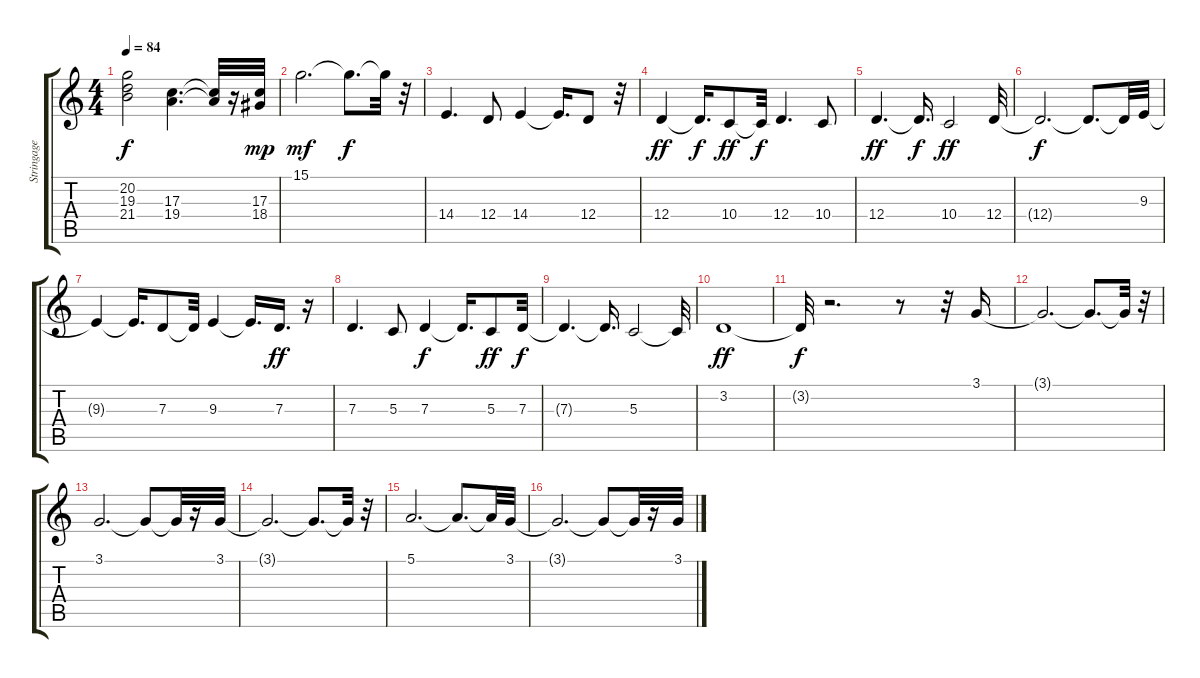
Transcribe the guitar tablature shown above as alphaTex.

\track ("Stringage" "Stringage") {instrument violin}
\staff {score tabs}
\tuning (E4 B3 G3 D3 A2 E2) {hide}
\ts (4 4)
\tempo 84
\clef g2
\ks c
(20.2 19.3 21.4).2{dy f} (17.3 19.4).4{d} (17.3{t} 19.4{t}).32 r.16 (17.3 18.4).32{dy mp} |
15.1.2{d dy mf} 15.1{t}.8{d dy f} 15.1{t}.32 r.32 |
14.4.4{d} 12.4.8 14.4.4 14.4{t}.16{d} 12.4.8 r.32 |
12.4.4{dy ff} 12.4{t}.16{d dy f} 10.4.8{dy ff} 10.4{t}.32{dy f} 12.4.4{d} 10.4.8 |
12.4.4{d dy ff} 12.4{t}.16{d dy f} 10.4.2{dy ff} 12.4.32 |
12.4{t}.2{d dy f} 12.4{t}.8{d} 12.4{t}.32 9.3.32 |
9.3{t}.4 9.3{t}.16{d} 7.3.8 7.3{t}.32 9.3.4 9.3{t}.16{d} 7.3.16{d dy ff} r.16 |
7.3.4{d} 5.3.8 7.3.4{dy f} 7.3{t}.16{d} 5.3.8{dy ff} 7.3.32{dy f} |
7.3{t}.4{d} 7.3{t}.16{d} 5.3.2 5.3{t}.32 |
3.2.1{dy ff} |
3.2{t}.32{dy f} r.2{d} r.8 r.32 3.1.16 |
3.1{t}.2{d} 3.1{t}.8{d} 3.1{t}.32 r.32 |
3.1.2{d} 3.1{t}.8 3.1{t}.32 r.16 3.1.32 |
3.1{t}.2{d} 3.1{t}.8{d} 3.1{t}.32 r.32 |
5.1.2{d} 5.1{t}.8{d} 5.1{t}.32 3.1.32 |
3.1{t}.2{d} 3.1{t}.8 3.1{t}.32 r.16 3.1.32
